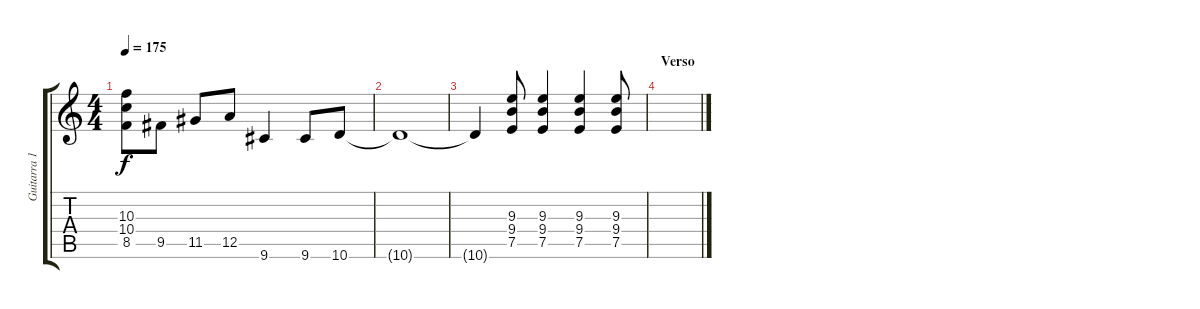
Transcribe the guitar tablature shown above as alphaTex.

\track ("Guitarra 1" "Guitarra 1") {instrument overdrivenguitar}
\staff {score tabs}
\tuning (E4 B3 G3 D3 A2 E2) {hide}
\ts (4 4)
\tempo 175
\clef g2
\ks c
(10.3{t} 10.4{t} 8.5{t}).8{dy f} 9.5.8 11.5.8 12.5.8 9.6.4 9.6.8 10.6.8 |
10.6{t}.1 |
10.6{t}.4 (9.3 9.4 7.5).8 (9.3 9.4 7.5).4 (9.3 9.4 7.5).4 (9.3 9.4 7.5).8 |
\section ("" "Verso")
